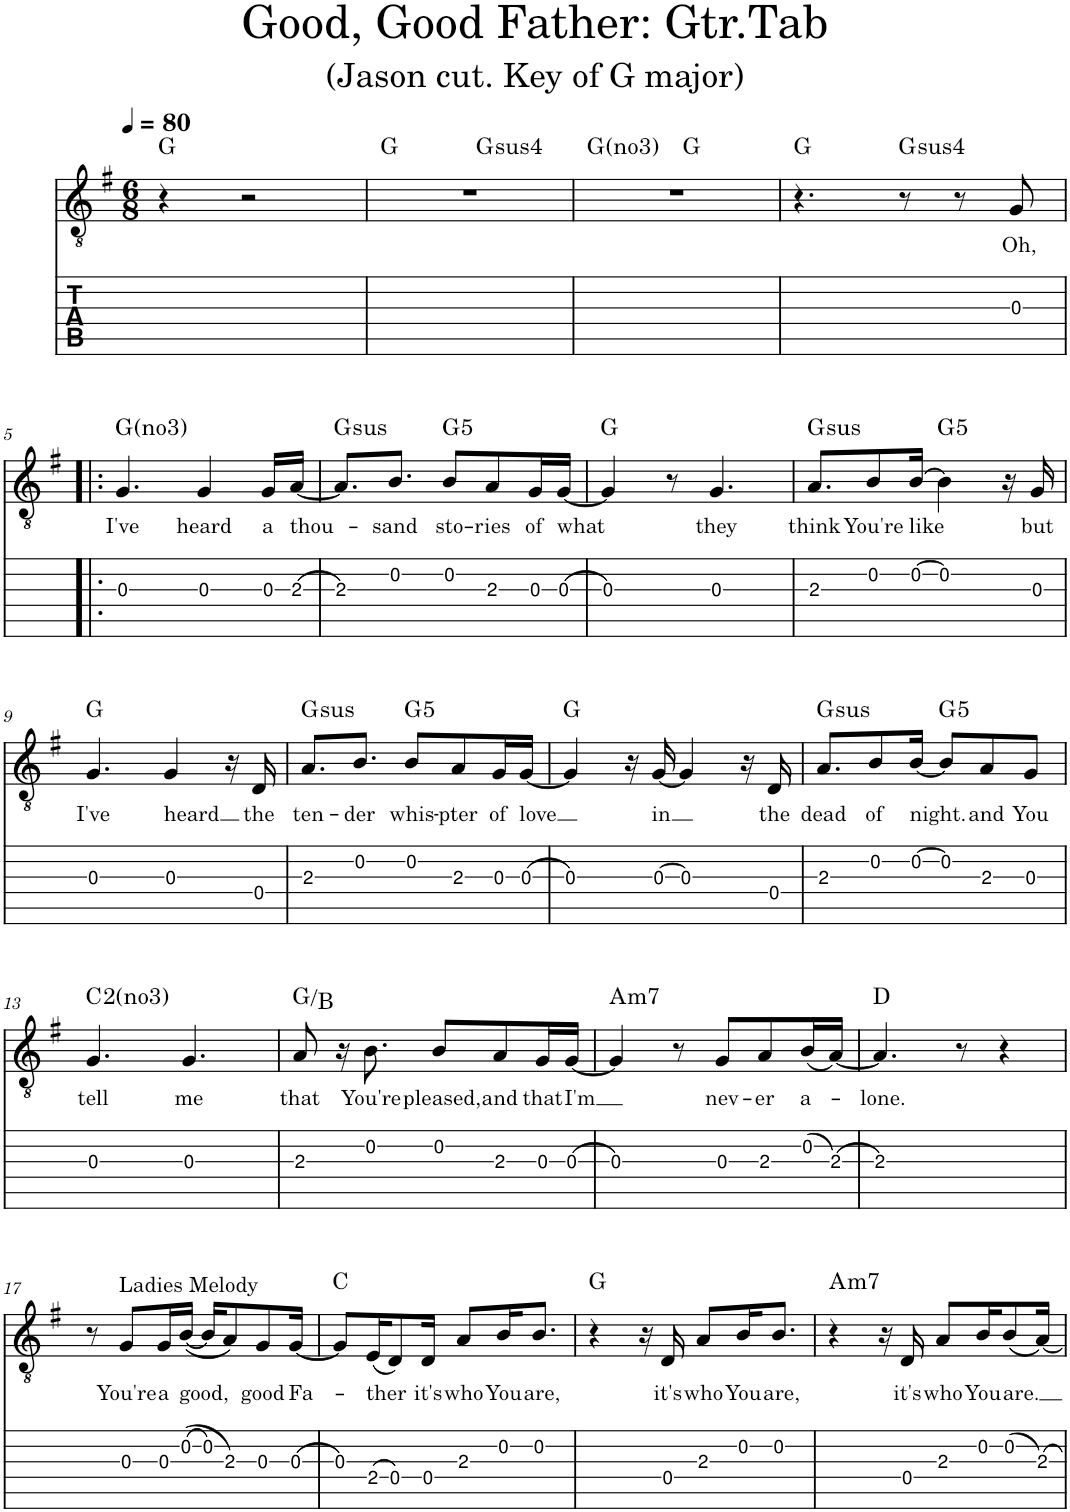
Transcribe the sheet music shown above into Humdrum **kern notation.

**kern	**kern	**text	**harte
*part1	*part1	*part1	*part1
*staff2	*staff1	*staff1	*
*I"Guitar	*	*	*
*I'Guit.	*	*	*
*stria6	*	*	*
*	*clefGv2	*	*
*k[f#]	*k[f#]	*	*
*M6/8	*M6/8	*	*
*MM80	*MM80	*	*
=1	=1	=1	=1
4r	4r	.	G:maj
2r	2r	.	.
=2	=2	=2	=2
*	*^	*	*
2.r	2.r	4.ryy	.	G:maj
!	!	!	!	!LO:H:kt=4
.	.	4.ryy	.	G:sus4
=3	=3	=3	=3	=3
2.r	2.r	4.ryy	.	G:maj(*3)
.	.	4.ryy	.	G:maj
*	*v	*v	*	*
=4	=4	=4	=4
4.r	4.r	.	G:maj
!	!	!	!LO:H:kt=4
8r	8r	.	G:sus4
8r	8r	.	.
!	!	!LO:LY:b	!
8G	8G/	Oh,	.
!!LO:LB:g=z
=5!|:	=5!|:	=5!|:	=5!|:
!	!	!LO:LY:b	!
4.G	4.G/	I've	G:maj(*3)
!	!	!LO:LY:b	!
4G	4G/	heard	.
!	!	!LO:LY:b	!
16GLL	16G/LL	a	.
!	!	!LO:LY:b	!
[16AJJ	[16A/JJ	thou-	.
=6	=6	=6	=6
!	!	!	!LO:H:kt=sus
8.AL]	8.A/L]	.	G:sus4
!	!	!LO:LY:b	!
8.BJ	8.B/J	-sand	.
!	!	!LO:LY:b	!LO:H:kt=5
8BL	8B/L	sto-	G:(1,5)
!	!	!LO:LY:b	!
8A	8A/	-ries	.
!	!	!LO:LY:b	!
16GL	16G/L	of	.
!	!	!LO:LY:b	!
[16GJJ	[16G/JJ	what	.
=7	=7	=7	=7
4G]	4G/]	.	G:maj
8r	8r	.	.
!	!	!LO:LY:b	!
4.G	4.G/	they	.
=8	=8	=8	=8
!	!	!LO:LY:b	!LO:H:kt=sus
8.AL	8.A/L	think	G:sus4
!	!	!LO:LY:b	!
8B	8B/	You're	.
!	!	!LO:LY:b	!
[16BJk	[16B/Jk	like	.
!	!	!	!LO:H:kt=5
4B]	4B\]	.	G:(1,5)
16r	16r	.	.
!	!	!LO:LY:b	!
16G	16G/	but	.
!!LO:LB:g=z
=9	=9	=9	=9
!	!	!LO:LY:b	!
4.G	4.G/	I've	G:maj
!	!	!LO:LY:b	!
4G	4G/	heard	.
16r	16r	.	.
!	!	!LO:LY:b	!
16D	16D/	the	.
=10	=10	=10	=10
!	!	!LO:LY:b	!LO:H:kt=sus
8.AL	8.A/L	ten-	G:sus4
!	!	!LO:LY:b	!
8.BJ	8.B/J	-der	.
!	!	!LO:LY:b	!LO:H:kt=5
8BL	8B/L	whis-	G:(1,5)
!	!	!LO:LY:b	!
8A	8A/	-pter	.
!	!	!LO:LY:b	!
16GL	16G/L	of	.
!	!	!LO:LY:b	!
[16GJJ	[16G/JJ	love	.
=11	=11	=11	=11
4G]	4G/]	.	G:maj
16r	16r	.	.
!	!	!LO:LY:b	!
[16G	[16G/	in	.
4G]	4G/]	.	.
16r	16r	.	.
!	!	!LO:LY:b	!
16D	16D/	the	.
=12	=12	=12	=12
!	!	!LO:LY:b	!LO:H:kt=sus
8.AL	8.A/L	dead	G:sus4
!	!	!LO:LY:b	!
8B	8B/	of	.
!	!	!LO:LY:b	!
[16BJk	[16B/Jk	night.	.
!	!	!	!LO:H:kt=5
8BL]	8B/L]	.	G:(1,5)
!	!	!LO:LY:b	!
8A	8A/	and	.
!	!	!LO:LY:b	!
8GJ	8G/J	You	.
!!LO:LB:g=z
=13	=13	=13	=13
!	!	!LO:LY:b	!
4.G	4.G/	tell	C:maj(2,*3)
!	!	!LO:LY:b	!
4.G	4.G/	me	.
=14	=14	=14	=14
!	!	!LO:LY:b	!
8A	8A/	that	G:maj/3
16r	16r	.	.
!	!	!LO:LY:b	!
8.B	8.B\	You're	.
!	!	!LO:LY:b	!
8BL	8B/L	pleased,	.
!	!	!LO:LY:b	!
8A	8A/	and	.
!	!	!LO:LY:b	!
16GL	16G/L	that	.
!	!	!LO:LY:b	!
[16GJJ	[16G/JJ	I'm	.
=15	=15	=15	=15
!	!	!	!LO:H:kt=m7
4G]	4G/]	.	A:min7
8r	8r	.	.
!	!	!LO:LY:b	!
8GL	8G/L	nev-	.
!	!	!LO:LY:b	!
8A	8A/	-er	.
!	!	!LO:LY:b	!
16BL	(16B/L	a-	.
[16AJJ	[16A/JJ)	.	.
=16	=16	=16	=16
!	!	!LO:LY:b	!
4.A]	4.A/]	-lone.	D:maj
8r	8r	.	.
4r	4r	.	.
!!LO:LB:g=z
=17	=17	=17	=17
8r	8r	.	.
!	!LO:TX:a:t=Ladies Melody	!	!
!	!	!LO:LY:b	!
8GL	8G/L	You're	.
!	!	!LO:LY:b	!
16GL	16G/L	a	.
!	!	!LO:LY:b	!
[16BJJ	([16B/JJ	good,	.
16BKL]	16B/KL]	.	.
8A	8A/)	.	.
!	!	!LO:LY:b	!
8G	8G/	good	.
!	!	!LO:LY:b	!
[16GJk	[16G/Jk	Fa-	.
=18	=18	=18	=18
8GL]	8G/L]	.	C:maj
!	!	!LO:LY:b	!
16EK	(16E/K	-ther	.
8D	8D/)	.	.
!	!	!LO:LY:b	!
16DJk	16D/Jk	it's	.
!	!	!LO:LY:b	!
8AL	8A/L	who	.
!	!	!LO:LY:b	!
16BK	16B/K	You	.
!	!	!LO:LY:b	!
8.BJ	8.B/J	are,	.
=19	=19	=19	=19
4r	4r	.	G:maj
16r	16r	.	.
!	!	!LO:LY:b	!
16D	16D/	it's	.
!	!	!LO:LY:b	!
8AL	8A/L	who	.
!	!	!LO:LY:b	!
16BK	16B/K	You	.
!	!	!LO:LY:b	!
8.BJ	8.B/J	are,	.
=20	=20	=20	=20
!	!	!	!LO:H:kt=m7
4r	4r	.	A:min7
16r	16r	.	.
!	!	!LO:LY:b	!
16D	16D/	it's	.
!	!	!LO:LY:b	!
8AL	8A/L	who	.
!	!	!LO:LY:b	!
16BK	16B/K	You	.
!	!	!LO:LY:b	!
8B	(8B/	are.	.
[16AJk	[16A/Jk)	.	.
=	=	=	=
*-	*-	*-	*-
